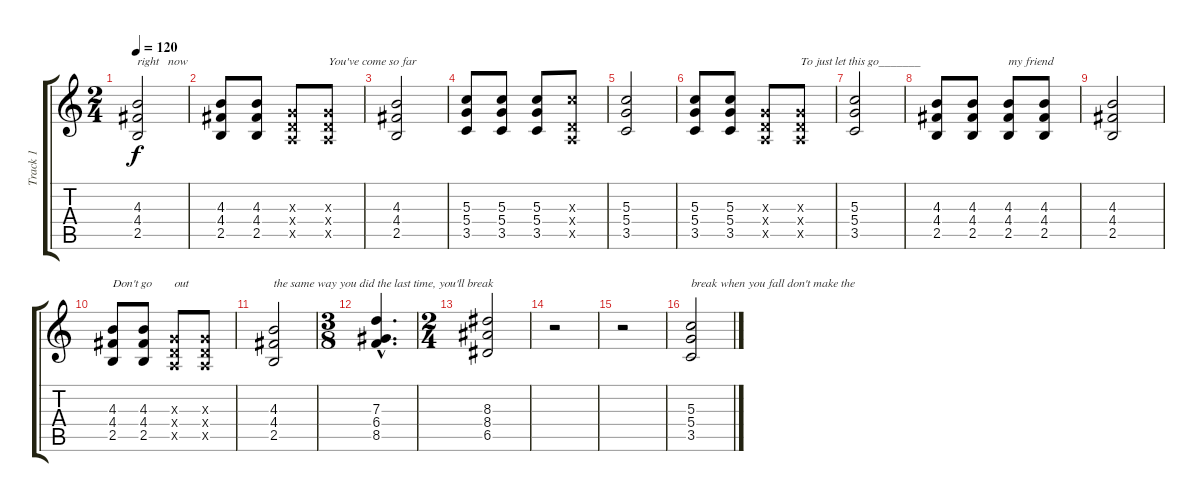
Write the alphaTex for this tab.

\track ("Track 1" "Track 1") {instrument electricguitarjazz}
\staff {score tabs}
\tuning (E4 B3 G3 D3 A2 E2) {hide}
\ts (2 4)
\tempo 120
\clef g2
\ks c
(4.3 4.4 2.5).2{txt "right   now" dy f} |
(4.3 4.4 2.5).8 (4.3 4.4 2.5).8 (0.3{x} 0.4{x} 0.5{x}).8 (0.3{x} 0.4{x} 0.5{x}).8{txt "You've come so far"} |
(4.3 4.4 2.5).2 |
(5.3 5.4 3.5).8 (5.3 5.4 3.5).8 (5.3 5.4 3.5).8 (5.3{x} 0.4{x} 0.5{x}).8 |
(5.3 5.4 3.5).2 |
(5.3 5.4 3.5).8 (5.3 5.4 3.5).8 (0.3{x} 0.4{x} 0.5{x}).8 (0.3{x} 0.4{x} 0.5{x}).8{txt "To just let this go_______"} |
(5.3 5.4 3.5).2 |
(4.3 4.4 2.5).8 (4.3 4.4 2.5).8 (4.3 4.4 2.5).8{txt "my friend"} (4.3 4.4 2.5).8 |
(4.3 4.4 2.5).2 |
(4.3 4.4 2.5).8{txt "Don't go"} (4.3 4.4 2.5).8 (0.3{x} 0.4{x} 0.5{x}).8{txt "out"} (0.3{x} 0.4{x} 0.5{x}).8 |
(4.3 4.4 2.5).2{txt "the same way you did the last time, you'll break"} |
\ts (3 8)
(7.3{hac} 6.4{hac} 8.5{hac}).4{d instrument acousticguitarsteel} |
\ts (2 4)
(8.3 8.4 6.5).2 |
r.2 |
r.2 |
(5.3 5.4 3.5).2{txt "break when you fall don't make the"}
